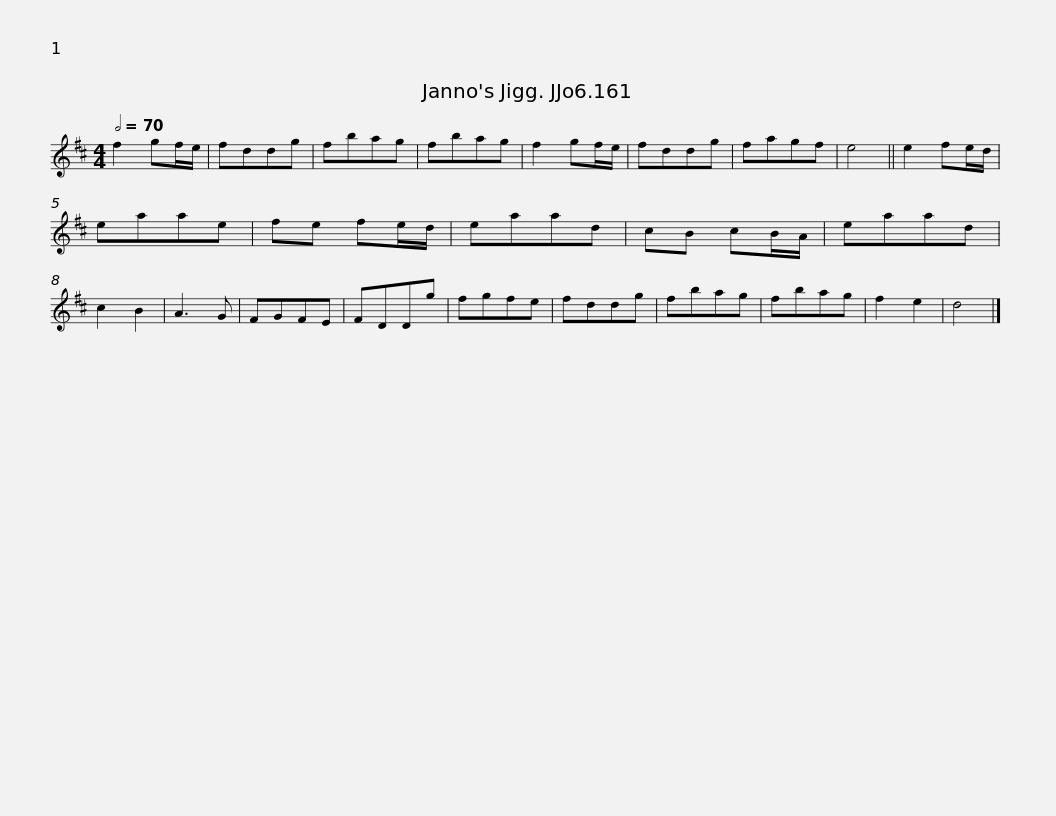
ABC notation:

X:1
L:1/8
Q:1/2=70
M:4/4
I:linebreak $
K:D
V:1 treble
V:1
 f2 gf/e/ | fddg | fbag | fbag | f2 gf/e/ | %5
 fddg | fagf | e4 || e2 fe/d/ | eaae |$ %10
 fe fe/d/ | eaad | cB cB/A/ | eaad | c2 B2 | %15
 A3 G | FGFE | FDDg | fgfe | fddg | %20
 fbag |$ fbag | f2 e2 | d4 |] %24
